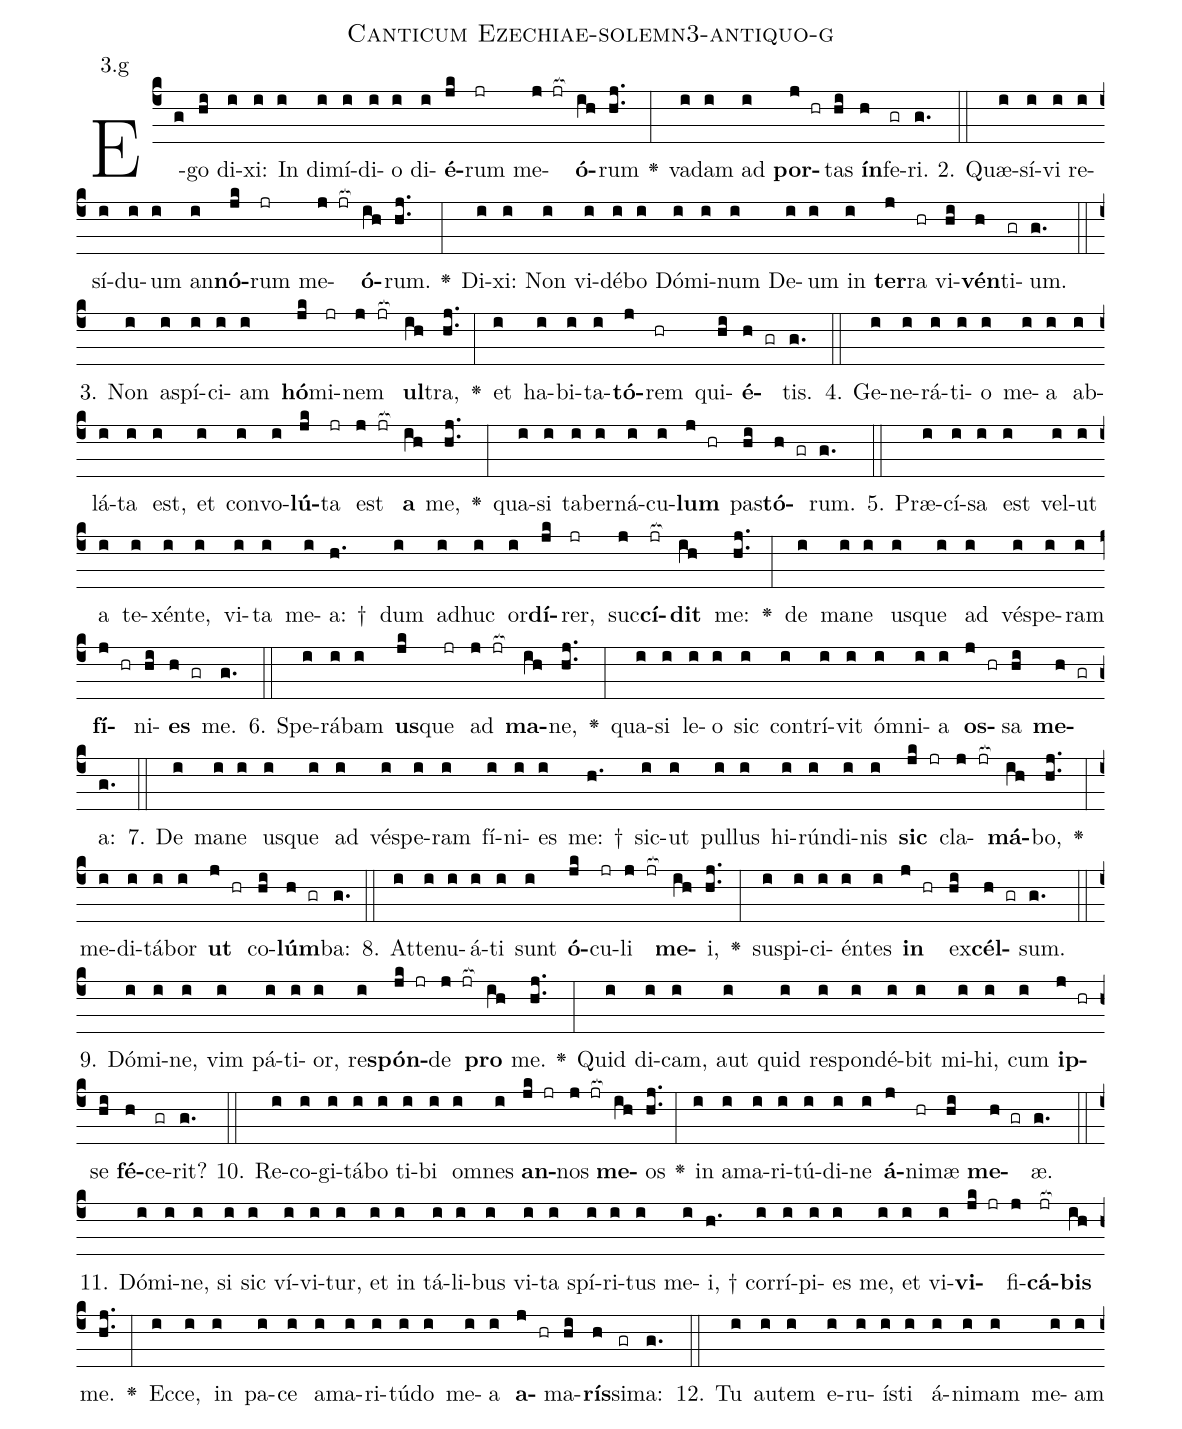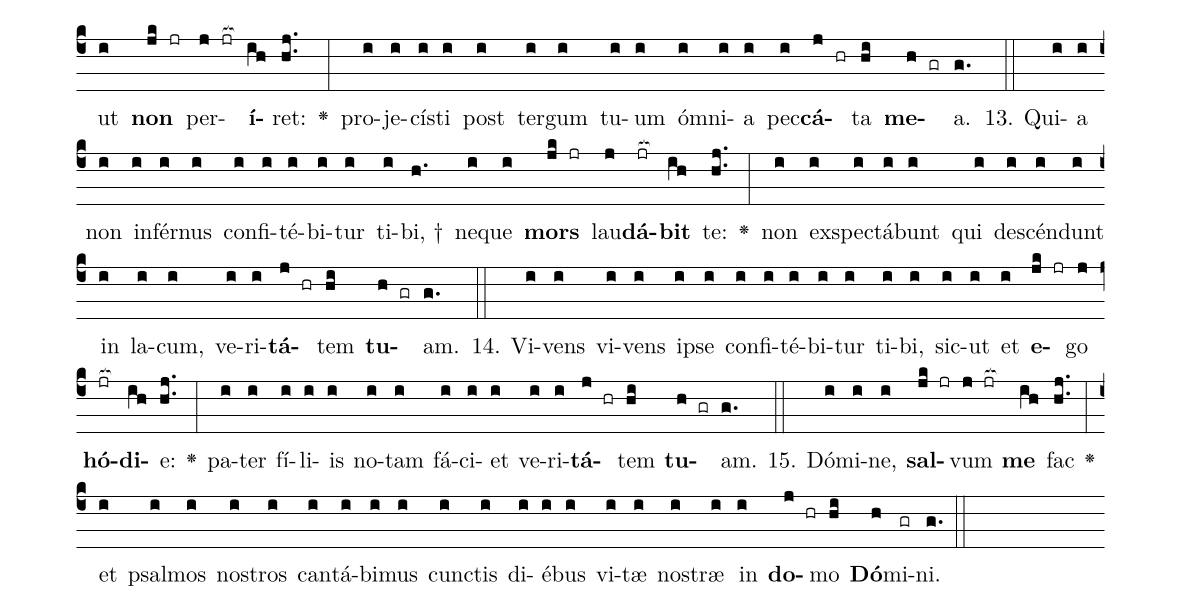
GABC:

name: Canticum Ezechiae-solemn3-antiquo-g;
annotation: 3.g;
%%
(c4)E(g)go(hi) di(i)xi:(i) In(i) di(i)mí(i)di(i)o(i) di(i)<b>é</b>(jk)rum(jr) me(j jr[ocb:1{])<b>ó</b>(ih[ocb:0}])rum(hj..) <v>\greheightstar</v>(:) va(i)dam(i) ad(i) <b>por</b>(j hr)tas(hi) <b>ín</b>(h)fe(gr)ri.(g.) (::)
2. Quæ(i)sí(i)vi(i) re(i)sí(i)du(i)um(i) an(i)<b>nó</b>(jk)rum(jr) me(j jr[ocb:1{])<b>ó</b>(ih[ocb:0}])rum.(hj..) <v>\greheightstar</v>(:) Di(i)xi:(i) Non(i) vi(i)dé(i)bo(i) Dó(i)mi(i)num(i) De(i)um(i) in(i) <b>ter</b>(j)ra(hr) vi(hi)<b>vén</b>(h)ti(gr)um.(g.) (::)
3. Non(i) a(i)spí(i)ci(i)am(i) <b>hó</b>(jk)mi(jr)nem(j jr[ocb:1{]) <b>ul</b>(ih[ocb:0}])tra,(hj..) <v>\greheightstar</v>(:) et(i) ha(i)bi(i)ta(i)<b>tó</b>(j)rem(hr) qui(hi)<b>é</b>(h gr)tis.(g.) (::)
4. Ge(i)ne(i)rá(i)ti(i)o(i) me(i)a(i) ab(i)lá(i)ta(i) est,(i) et(i) con(i)vo(i)<b>lú</b>(jk)ta(jr) est(j jr[ocb:1{]) <b>a</b>(ih[ocb:0}]) me,(hj..) <v>\greheightstar</v>(:) qua(i)si(i) ta(i)ber(i)ná(i)cu(i)<b>lum</b>(j hr) pas(hi)<b>tó</b>(h gr)rum.(g.) (::)
5. Præ(i)cí(i)sa(i) est(i) vel(i)ut(i) a(i) te(i)xén(i)te,(i) vi(i)ta(i) me(i)a: †(h.) dum(i) ad(i)huc(i) or(i)<b>dí</b>(jk)rer,(jr) suc(j)<b>cí</b>(jr[ocb:1{])<b>dit</b>(ih[ocb:0}]) me:(hj..) <v>\greheightstar</v>(:) de(i) ma(i)ne(i) us(i)que(i) ad(i) vés(i)pe(i)ram(i) <b>fí</b>(j hr)ni(hi)<b>es</b>(h gr) me.(g.) (::)
6. Spe(i)rá(i)bam(i) <b>us</b>(jk)que(jr) ad(j jr[ocb:1{]) <b>ma</b>(ih[ocb:0}])ne,(hj..) <v>\greheightstar</v>(:) qua(i)si(i) le(i)o(i) sic(i) con(i)trí(i)vit(i) óm(i)ni(i)a(i) <b>os</b>(j hr)sa(hi) <b>me</b>(h gr)a:(g.) (::)
7. De(i) ma(i)ne(i) us(i)que(i) ad(i) vés(i)pe(i)ram(i) fí(i)ni(i)es(i) me: †(h.) sic(i)ut(i) pul(i)lus(i) hi(i)rún(i)di(i)nis(i) <b>sic</b>(jk jr) cla(j jr[ocb:1{])<b>má</b>(ih[ocb:0}])bo,(hj..) <v>\greheightstar</v>(:) me(i)di(i)tá(i)bor(i) <b>ut</b>(j hr) co(hi)<b>lúm</b>(h gr)ba:(g.) (::)
8. At(i)te(i)nu(i)á(i)ti(i) sunt(i) <b>ó</b>(jk)cu(jr)li(j jr[ocb:1{]) <b>me</b>(ih[ocb:0}])i,(hj..) <v>\greheightstar</v>(:) su(i)spi(i)ci(i)én(i)tes(i) <b>in</b>(j hr) ex(hi)<b>cél</b>(h gr)sum.(g.) (::)
9. Dó(i)mi(i)ne,(i) vim(i) pá(i)ti(i)or,(i) re(i)<b>spón</b>(jk jr)de(j jr[ocb:1{]) <b>pro</b>(ih[ocb:0}]) me.(hj..) <v>\greheightstar</v>(:) Quid(i) di(i)cam,(i) aut(i) quid(i) re(i)spon(i)dé(i)bit(i) mi(i)hi,(i) cum(i) <b>ip</b>(j hr)se(hi) <b>fé</b>(h)ce(gr)rit?(g.) (::)
10. Re(i)co(i)gi(i)tá(i)bo(i) ti(i)bi(i) om(i)nes(i) <b>an</b>(jk jr)nos(j jr[ocb:1{]) <b>me</b>(ih[ocb:0}])os(hj..) <v>\greheightstar</v>(:) in(i) a(i)ma(i)ri(i)tú(i)di(i)ne(i) <b>á</b>(j)ni(hr)mæ(hi) <b>me</b>(h gr)æ.(g.) (::)
11. Dó(i)mi(i)ne,(i) si(i) sic(i) ví(i)vi(i)tur,(i) et(i) in(i) tá(i)li(i)bus(i) vi(i)ta(i) spí(i)ri(i)tus(i) me(i)i, †(h.) cor(i)rí(i)pi(i)es(i) me,(i) et(i) vi(i)<b>vi</b>(jk jr)fi(j)<b>cá</b>(jr[ocb:1{])<b>bis</b>(ih[ocb:0}]) me.(hj..) <v>\greheightstar</v>(:) Ec(i)ce,(i) in(i) pa(i)ce(i) a(i)ma(i)ri(i)tú(i)do(i) me(i)a(i) <b>a</b>(j hr)ma(hi)<b>rís</b>(h)si(gr)ma:(g.) (::)
12. Tu(i) au(i)tem(i) e(i)ru(i)ís(i)ti(i) á(i)ni(i)mam(i) me(i)am(i) ut(i) <b>non</b>(jk jr) per(j jr[ocb:1{])<b>í</b>(ih[ocb:0}])ret:(hj..) <v>\greheightstar</v>(:) pro(i)je(i)cís(i)ti(i) post(i) ter(i)gum(i) tu(i)um(i) óm(i)ni(i)a(i) pec(i)<b>cá</b>(j hr)ta(hi) <b>me</b>(h gr)a.(g.) (::)
13. Qui(i)a(i) non(i) in(i)fér(i)nus(i) con(i)fi(i)té(i)bi(i)tur(i) ti(i)bi, †(h.) ne(i)que(i) <b>mors</b>(jk jr) lau(j)<b>dá</b>(jr[ocb:1{])<b>bit</b>(ih[ocb:0}]) te:(hj..) <v>\greheightstar</v>(:) non(i) ex(i)spec(i)tá(i)bunt(i) qui(i) de(i)scén(i)dunt(i) in(i) la(i)cum,(i) ve(i)ri(i)<b>tá</b>(j hr)tem(hi) <b>tu</b>(h gr)am.(g.) (::)
14. Vi(i)vens(i) vi(i)vens(i) ip(i)se(i) con(i)fi(i)té(i)bi(i)tur(i) ti(i)bi,(i) sic(i)ut(i) et(i) <b>e</b>(jk jr)go(j) <b>hó</b>(jr[ocb:1{])<b>di</b>(ih[ocb:0}])e:(hj..) <v>\greheightstar</v>(:) pa(i)ter(i) fí(i)li(i)is(i) no(i)tam(i) fá(i)ci(i)et(i) ve(i)ri(i)<b>tá</b>(j hr)tem(hi) <b>tu</b>(h gr)am.(g.) (::)
15. Dó(i)mi(i)ne,(i) <b>sal</b>(jk jr)vum(j jr[ocb:1{]) <b>me</b>(ih[ocb:0}]) fac(hj..) <v>\greheightstar</v>(:) et(i) psal(i)mos(i) nos(i)tros(i) can(i)tá(i)bi(i)mus(i) cunc(i)tis(i) di(i)é(i)bus(i) vi(i)tæ(i) nos(i)træ(i) in(i) <b>do</b>(j hr)mo(hi) <b>Dó</b>(h)mi(gr)ni.(g.) (::)
